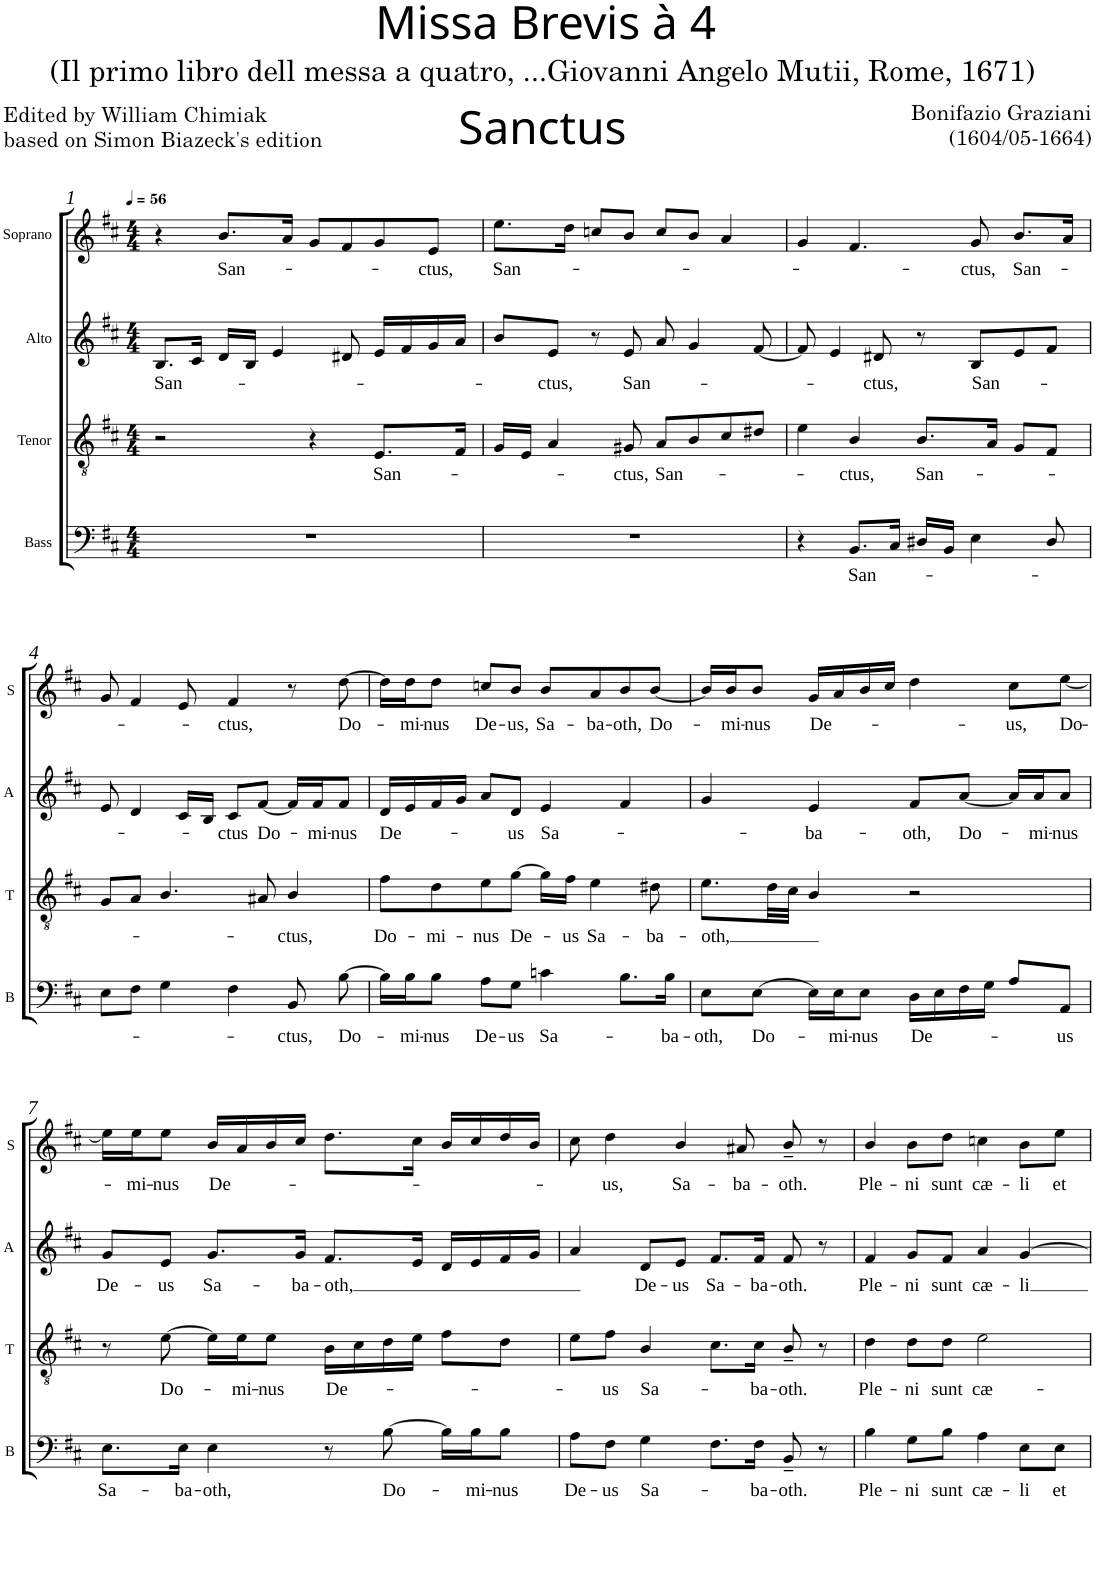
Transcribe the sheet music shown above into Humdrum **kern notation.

**kern	**text	**kern	**text	**kern	**text	**kern	**text
*part4	*part4	*part3	*part3	*part2	*part2	*part1	*part1
*staff4	*staff4	*staff3	*staff3	*staff2	*staff2	*staff1	*staff1
*I"Bass	*	*I"Tenor	*	*I"Alto	*	*I"Soprano	*
*I'B	*	*I'T	*	*I'A	*	*I'S	*
*clefF4	*	*clefGv2	*	*clefG2	*	*clefG2	*
*k[f#c#]	*	*k[f#c#]	*	*k[f#c#]	*	*k[f#c#]	*
*M4/4	*	*M4/4	*	*M4/4	*	*M4/4	*
*MM56	*	*MM56	*	*MM56	*	*MM56	*
=1	=1	=1	=1	=1	=1	=1	=1
!	!	!	!	!	!LO:LY:b	!	!
1r	.	2r	.	8.B/L	San-	4r	.
.	.	.	.	16c#/Jk	.	.	.
!	!	!	!	!	!	!	!LO:LY:b
.	.	.	.	16d/LL	.	8.b/L	San-
.	.	.	.	16B/JJ	.	.	.
.	.	.	.	4e/	.	.	.
.	.	.	.	.	.	16a/Jk	.
.	.	4r	.	.	.	8g/L	.
.	.	.	.	8d#X/	.	8f#/	.
!	!	!	!LO:LY:b	!	!	!	!
.	.	8.E/L	San-	16e/LL	.	8g/	.
.	.	.	.	16f#/	.	.	.
!	!	!	!	!	!	!	!LO:LY:b
.	.	.	.	16g/	.	8e/J	-ctus,
.	.	16F#/Jk	.	16a/JJ	.	.	.
=2	=2	=2	=2	=2	=2	=2	=2
!	!	!	!	!	!	!	!LO:LY:b
1r	.	16G/LL	.	8b/L	.	8.ee\L	San-
.	.	16E/JJ	.	.	.	.	.
!	!	!	!	!	!LO:LY:b	!	!
.	.	4A/	.	8e/J	-ctus,	.	.
.	.	.	.	.	.	16dd\Jk	.
.	.	.	.	8r	.	8ccn/L	.
!	!	!	!LO:LY:b	!	!LO:LY:b	!	!
.	.	8G#X/	-ctus,	8e/	San-	8b/J	.
!	!	!	!LO:LY:b	!	!	!	!
.	.	8A/L	San-	8a/	.	8cc/L	.
.	.	8B/	.	4g/	.	8b/J	.
.	.	8c#/	.	.	.	4a/	.
.	.	8d#X/J	.	[<8f#/	.	.	.
=3	=3	=3	=3	=3	=3	=3	=3
4r	.	4e\	.	8f#/]	.	4g/	.
.	.	.	.	4e/	.	.	.
!	!LO:LY:b	!	!LO:LY:b	!	!	!	!
8.BB/L	San-	4B/	-ctus,	.	.	4.f#/	.
!	!	!	!	!	!LO:LY:b	!	!
.	.	.	.	8d#X/	-ctus,	.	.
16C#/Jk	.	.	.	.	.	.	.
!	!	!	!LO:LY:b	!	!	!	!
16D#X/LL	.	8.B/L	San-	8r	.	.	.
16BB/JJ	.	.	.	.	.	.	.
!	!	!	!	!	!LO:LY:b	!	!LO:LY:b
4E\	.	.	.	8B/L	San-	8g/	-ctus,
.	.	16A/Jk	.	.	.	.	.
!	!	!	!	!	!	!	!LO:LY:b
.	.	8G/L	.	8e/	.	8.b/L	San-
8D#/	.	8F#/J	.	8f#/J	.	.	.
.	.	.	.	.	.	16a/Jk	.
!!LO:LB:g=z
=4	=4	=4	=4	=4	=4	=4	=4
8E\L	.	8G/L	.	8e/	.	8g/	.
8F#\J	.	8A/J	.	4d/	.	4f#/	.
4G\	.	4.B/	.	.	.	.	.
.	.	.	.	16c#/LL	.	8e/	.
.	.	.	.	16B/JJ	.	.	.
!	!	!	!	!	!LO:LY:b	!	!LO:LY:b
4F#\	.	.	.	8c#/L	-ctus	4f#/	-ctus,
!	!	!	!	!	!LO:LY:b	!	!
.	.	8A#X/	.	[<8f#/J	Do-	.	.
!	!LO:LY:b	!	!LO:LY:b	!	!	!	!
8BB/	-ctus,	4B/	-ctus,	16f#/LL]	.	8r	.
!	!	!	!	!	!LO:LY:b	!	!
.	.	.	.	16f#/J	-mi-	.	.
!	!LO:LY:b	!	!	!	!LO:LY:b	!	!LO:LY:b
[>8B\	Do-	.	.	8f#/J	-nus	[>8dd\	Do-
=5	=5	=5	=5	=5	=5	=5	=5
!	!	!	!LO:LY:b	!	!LO:LY:b	!	!
16B\LL]	.	8f#\L	Do-	16d/LL	De-	16dd\LL]	.
!	!LO:LY:b	!	!	!	!	!	!LO:LY:b
16B\J	-mi-	.	.	16e/	.	16dd\J	-mi-
!	!LO:LY:b	!	!LO:LY:b	!	!	!	!LO:LY:b
8B\J	-nus	8d\	-mi-	16f#/	.	8dd\J	-nus
.	.	.	.	16g/JJ	.	.	.
!	!LO:LY:b	!	!LO:LY:b	!	!	!	!LO:LY:b
8A\L	De-	8e\	-nus	8a/L	.	8ccn/L	De-
!	!LO:LY:b	!	!LO:LY:b	!	!LO:LY:b	!	!LO:LY:b
8G\J	-us	[>8g\J	De-	8d/J	-us	8b/J	-us,
!	!LO:LY:b	!	!	!	!LO:LY:b	!	!LO:LY:b
4cn\	Sa-	16g\LL]	.	4e/	Sa-	8b/L	Sa-
!	!	!	!LO:LY:b	!	!	!	!
.	.	16f#\JJ	-us	.	.	.	.
!	!	!	!LO:LY:b	!	!	!	!LO:LY:b
.	.	4e\	Sa-	.	.	8a/	-ba-
!	!	!	!	!	!	!	!LO:LY:b
8.B\L	.	.	.	4f#/	.	8b/	-oth,
!	!	!	!LO:LY:b	!	!	!	!LO:LY:b
.	.	8d#X\	-ba-	.	.	[<8b/J	Do-
!	!LO:LY:b	!	!	!	!	!	!
16B\Jk	-ba-	.	.	.	.	.	.
=6	=6	=6	=6	=6	=6	=6	=6
!	!LO:LY:b	!	!LO:LY:b	!	!	!	!
8E\L	-oth,	8.e\L	-oth,	4g/	.	16b/LL]	.
!	!	!	!	!	!	!	!LO:LY:b
.	.	.	.	.	.	16b/J	-mi-
!	!LO:LY:b	!	!	!	!	!	!LO:LY:b
[>8E\J	Do-	.	.	.	.	8b/J	-nus
.	.	32d\LL	.	.	.	.	.
.	.	32c#\JJJ	.	.	.	.	.
!	!	!	!	!	!LO:LY:b	!	!LO:LY:b
16E\LL]	.	4B/	.	4e/	-ba-	16g/LL	De-
!	!LO:LY:b	!	!	!	!	!	!
16E\J	-mi-	.	.	.	.	16a/	.
!	!LO:LY:b	!	!	!	!	!	!
8E\J	-nus	.	.	.	.	16b/	.
.	.	.	.	.	.	16cc#/JJ	.
!	!LO:LY:b	!	!	!	!LO:LY:b	!	!
16D\LL	De-	2r	.	8f#/L	-oth,	4dd\	.
16E\	.	.	.	.	.	.	.
!	!	!	!	!	!LO:LY:b	!	!
16F#\	.	.	.	[<8a/J	Do-	.	.
16G\JJ	.	.	.	.	.	.	.
!	!	!	!	!	!	!	!LO:LY:b
8A/L	.	.	.	16a/LL]	.	8cc#\L	-us,
!	!	!	!	!	!LO:LY:b	!	!
.	.	.	.	16a/J	-mi-	.	.
!	!LO:LY:b	!	!	!	!LO:LY:b	!	!LO:LY:b
8AA/J	-us	.	.	8a/J	-nus	[<8ee\J	Do-
!!LO:LB:g=z
=7	=7	=7	=7	=7	=7	=7	=7
!	!LO:LY:b	!	!	!	!LO:LY:b	!	!
8.E\L	Sa-	8r	.	8g/L	De-	16ee\LL]	.
!	!	!	!	!	!	!	!LO:LY:b
.	.	.	.	.	.	16ee\J	-mi-
!	!	!	!LO:LY:b	!	!LO:LY:b	!	!LO:LY:b
.	.	[>8e\	Do-	8e/J	-us	8ee\J	-nus
!	!LO:LY:b	!	!	!	!	!	!
16E\Jk	-ba-	.	.	.	.	.	.
!	!LO:LY:b	!	!	!	!LO:LY:b	!	!LO:LY:b
4E\	-oth,	16e\LL]	.	8.g/L	Sa-	16b/LL	De-
!	!	!	!LO:LY:b	!	!	!	!
.	.	16e\J	-mi-	.	.	16a/	.
!	!	!	!LO:LY:b	!	!	!	!
.	.	8e\J	-nus	.	.	16b/	.
!	!	!	!	!	!LO:LY:b	!	!
.	.	.	.	16g/Jk	-ba-	16cc#/JJ	.
!	!	!	!LO:LY:b	!	!LO:LY:b	!	!
8r	.	16B\LL	De-	8.f#/L	-oth,	8.dd\L	.
.	.	16c#\	.	.	.	.	.
!	!LO:LY:b	!	!	!	!	!	!
[>8B\	Do-	16d\	.	.	.	.	.
.	.	16e\JJ	.	16e/Jk	.	16cc#\Jk	.
16B\LL]	.	8f#\L	.	16d/LL	.	16b/LL	.
!	!LO:LY:b	!	!	!	!	!	!
16B\J	-mi-	.	.	16e/	.	16cc#/	.
!	!LO:LY:b	!	!	!	!	!	!
8B\J	-nus	8d\J	.	16f#/	.	16dd/	.
.	.	.	.	16g/JJ	.	16b/JJ	.
=8	=8	=8	=8	=8	=8	=8	=8
!	!LO:LY:b	!	!	!	!	!	!
8A\L	De-	8e\L	.	4a/	.	8cc#\	.
!	!LO:LY:b	!	!LO:LY:b	!	!	!	!LO:LY:b
8F#\J	-us	8f#\J	-us	.	.	4dd\	-us,
!	!LO:LY:b	!	!LO:LY:b	!	!LO:LY:b	!	!
4G\	Sa-	4B/	Sa-	8d/L	De-	.	.
!	!	!	!	!	!LO:LY:b	!	!LO:LY:b
.	.	.	.	8e/J	-us	4b/	Sa-
!	!	!	!	!	!LO:LY:b	!	!
8.F#\L	.	8.c#\L	.	8.f#/L	Sa-	.	.
!	!	!	!	!	!	!	!LO:LY:b
.	.	.	.	.	.	8a#X/	-ba-
!	!LO:LY:b	!	!LO:LY:b	!	!LO:LY:b	!	!
16F#\Jk	-ba-	16c#\Jk	-ba-	16f#/Jk	-ba-	.	.
!	!LO:LY:b	!	!LO:LY:b	!	!LO:LY:b	!	!LO:LY:b
8BB~</	-oth.	8B~</	-oth.	8f#/	-oth.	8b~</	-oth.
8r	.	8r	.	8r	.	8r	.
=9	=9	=9	=9	=9	=9	=9	=9
!	!LO:LY:b	!	!LO:LY:b	!	!LO:LY:b	!	!LO:LY:b
4B\	Ple-	4d\	Ple-	4f#/	Ple-	4b/	Ple-
!	!LO:LY:b	!	!LO:LY:b	!	!LO:LY:b	!	!LO:LY:b
8G\L	-ni	8d\L	-ni	8g/L	-ni	8b\L	-ni
!	!LO:LY:b	!	!LO:LY:b	!	!LO:LY:b	!	!LO:LY:b
8B\J	sunt	8d\J	sunt	8f#/J	sunt	8dd\J	sunt
!	!LO:LY:b	!	!LO:LY:b	!	!LO:LY:b	!	!LO:LY:b
4A\	cæ-	2e\	cæ-	4a/	cæ-	4ccn\	cæ-
!	!LO:LY:b	!	!	!	!LO:LY:b	!	!LO:LY:b
8E\L	-li	.	.	[>4g/	-li	8b\L	-li
!	!LO:LY:b	!	!	!	!	!	!LO:LY:b
8E\J	et	.	.	.	.	8ee\J	et
=	=	=	=	=	=	=	=
*-	*-	*-	*-	*-	*-	*-	*-
